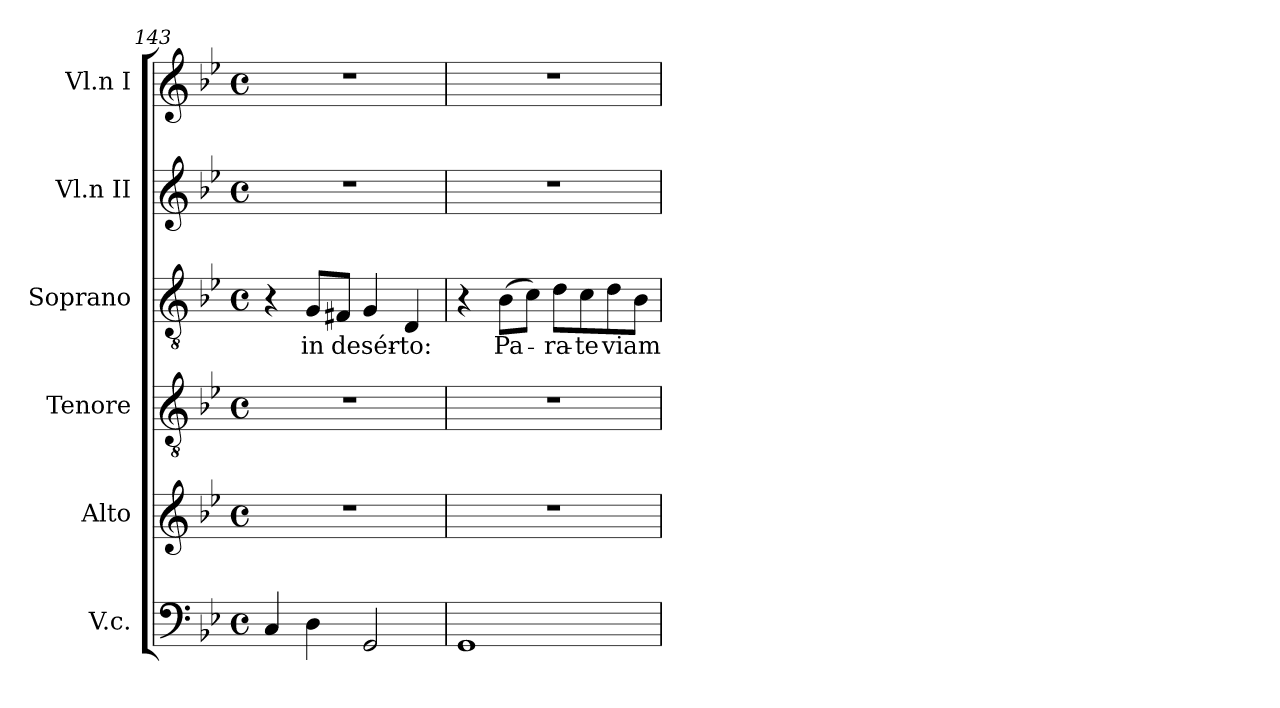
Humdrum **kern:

**kern	**kern	**kern	**kern	**text	**kern	**kern
*part6	*part5	*part4	*part3	*part3	*part2	*part1
*staff6	*staff5	*staff4	*staff3	*staff3	*staff2	*staff1
*I"V.c.	*I"Alto	*I"Tenore	*I"Soprano	*	*I"Vl.n II	*I"Vl.n I
*I'V.c.	*I'Alto	*I'Tenore	*I'Soprano	*	*I'Vl.n II	*I'Vl.n I
*clefF4	*clefG2	*clefGv2	*clefGv2	*	*clefG2	*clefG2
*k[b-e-]	*k[b-e-]	*k[b-e-]	*k[b-e-]	*	*k[b-e-]	*k[b-e-]
*B-:	*B-:	*B-:	*B-:	*	*B-:	*B-:
*M4/4	*M4/4	*M4/4	*M4/4	*	*M4/4	*M4/4
*met(c)	*met(c)	*met(c)	*met(c)	*	*met(c)	*met(c)
=143	=143	=143	=143	=143	=143	=143
4C/	1r	1r	4r	.	1r	1r
!	!	!	!	!LO:LY:b	!	!
4D\	.	.	8G/L	in	.	.
!	!	!	!	!LO:LY:b	!	!
.	.	.	8F#X/J	desér-	.	.
2GG/	.	.	4G/	.	.	.
!	!	!	!	!LO:LY:b	!	!
.	.	.	4D/	-to:	.	.
=144	=144	=144	=144	=144	=144	=144
1GG	1r	1r	4r	.	1r	1r
!	!	!	!	!LO:LY:b	!	!
.	.	.	(>8B-\L	Pa-	.	.
.	.	.	8c\J)	.	.	.
!	!	!	!	!LO:LY:b	!	!
.	.	.	8d\L	-ra-	.	.
!	!	!	!	!LO:LY:b	!	!
.	.	.	8c\	-te	.	.
!	!	!	!	!LO:LY:b	!	!
.	.	.	8d\	viam	.	.
.	.	.	8B-\J	.	.	.
=	=	=	=	=	=	=
*-	*-	*-	*-	*-	*-	*-
